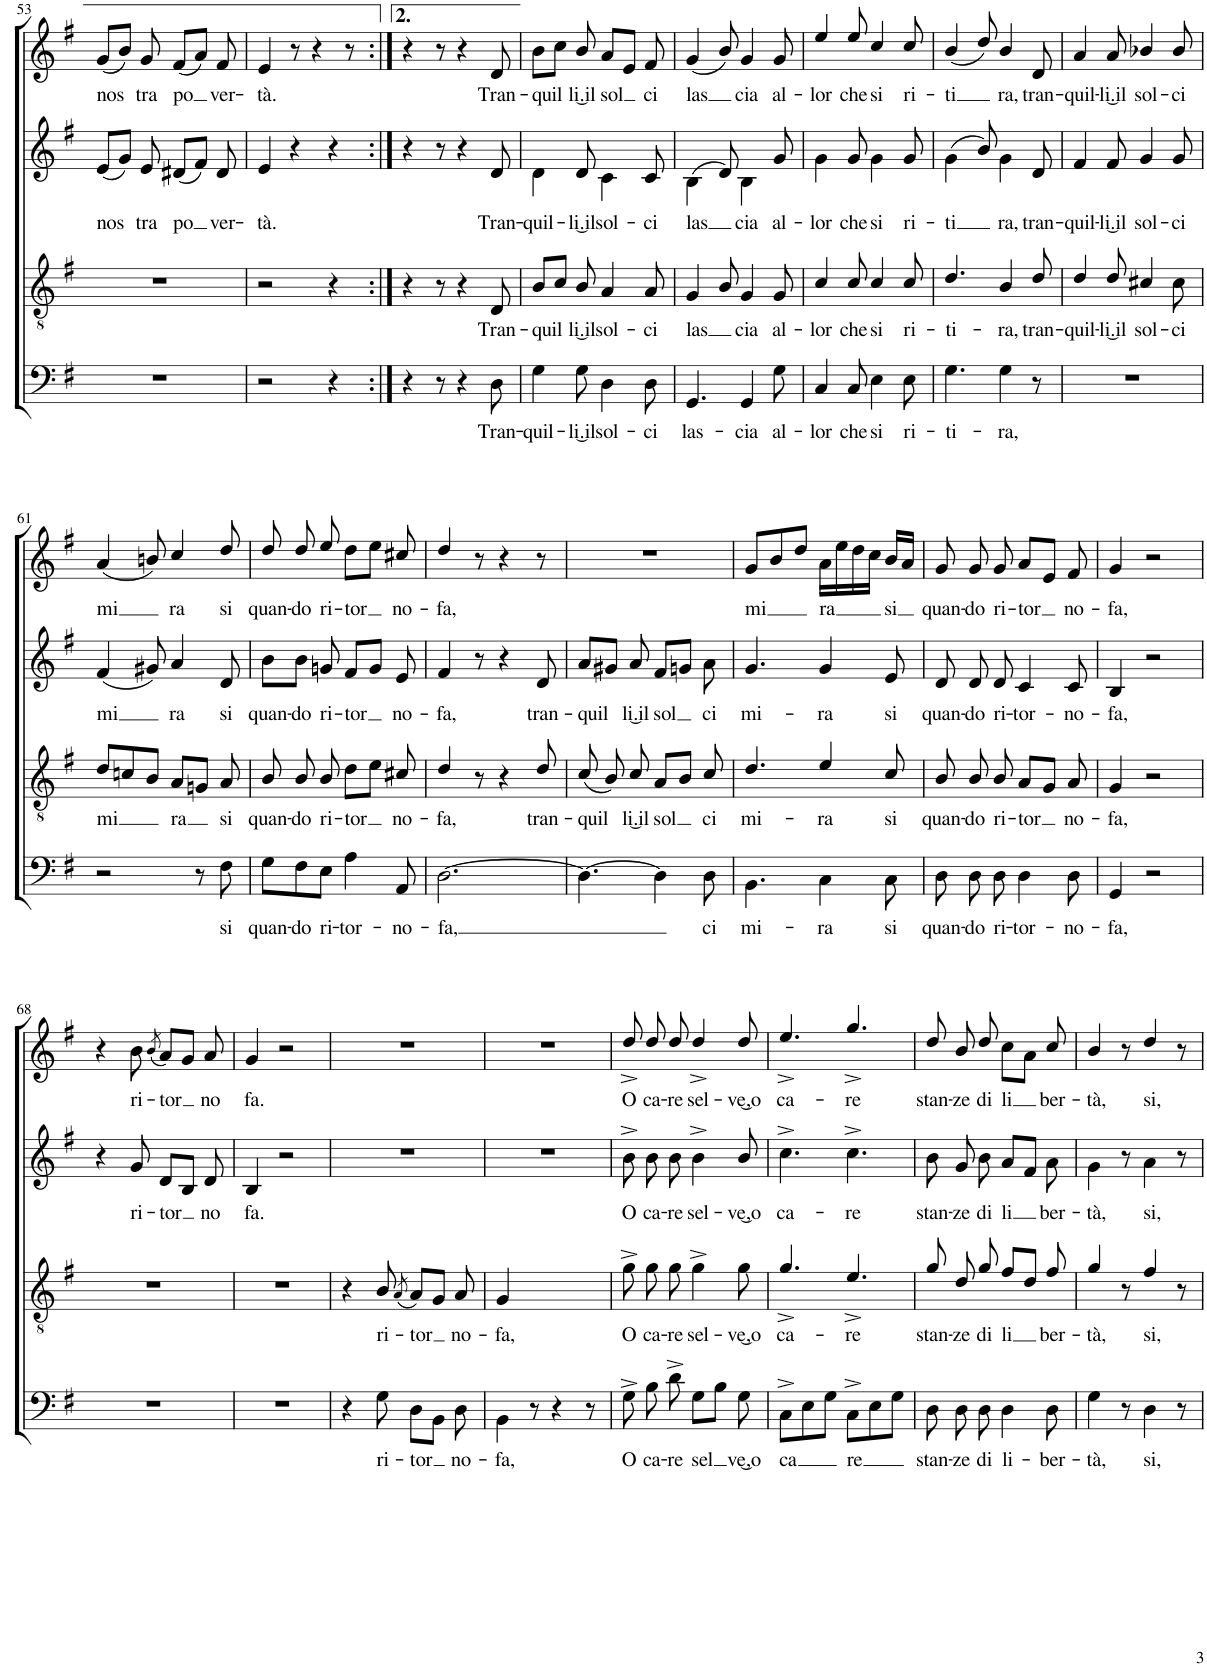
**kern	**text	**kern	**text	**kern	**text	**kern	**text
*part4	*part4	*part3	*part3	*part2	*part2	*part1	*part1
*staff4	*staff4	*staff3	*staff3	*staff2	*staff2	*staff1	*staff1
*I"Bass	*	*I"Tenor	*	*I"Alto	*	*I"Soprano	*
*	*	*I'T	*	*	*	*	*
!!LO:PB:g=z
*clefF4	*	*clefGv2	*	*clefG2	*	*clefG2	*
*Trd7c12	*	*	*	*Trd1c2	*	*	*
*k[f#]	*	*k[f#]	*	*k[f#]	*	*k[f#]	*
*M6/8	*	*M6/8	*	*M6/8	*	*M6/8	*
=53	=53	=53	=53	=53	=53	=53	=53
!	!	!	!	!	!LO:LY:b	!	!LO:LY:b
2.r	.	2.r	.	(8e/L	-nos	(8g/L	-nos
.	.	.	.	8g/J)	.	8b/J)	.
!	!	!	!	!	!LO:LY:b	!	!LO:LY:b
.	.	.	.	8e/	tra	8g/	tra
!	!	!	!	!	!LO:LY:b	!	!LO:LY:b
.	.	.	.	(8d#X/L	-po	(8f#/L	-po
.	.	.	.	8f#/J)	.	8a/J)	.
!	!	!	!	!	!LO:LY:b	!	!LO:LY:b
.	.	.	.	8d#/	ver-	8f#/	ver-
=54	=54	=54	=54	=54	=54	=54	=54
!	!	!	!	!	!LO:LY:b	!	!LO:LY:b
2r	.	2r	.	4e/	-tà.	4e/	-tà.
.	.	.	.	4r	.	8r	.
.	.	.	.	.	.	4r	.
4r	.	4r	.	4r	.	.	.
.	.	.	.	.	.	8r	.
=55:|!	=55:|!	=55:|!	=55:|!	=55:|!	=55:|!	=55:|!	=55:|!
4r	.	4r	.	4r	.	4r	.
8r	.	8r	.	8r	.	8r	.
4r	.	4r	.	4r	.	4r	.
!	!LO:LY:b	!	!LO:LY:b	!	!LO:LY:b	!	!LO:LY:b
8D\	Tran-	8D/	Tran-	8d/	Tran-	8d/	Tran-
=56	=56	=56	=56	=56	=56	=56	=56
!	!LO:LY:b	!	!LO:LY:b	!	!LO:LY:b	!	!LO:LY:b
4G\	-quil-	8B/L	-quil	4d\	-quil-	8b\L	-quil
.	.	8c/J	.	.	.	8cc\J	.
!	!LO:LY:b	!	!LO:LY:b	!	!LO:LY:b	!	!LO:LY:b
8G\	-li͜.il	8B/	li͜.il	8d/	-li͜.il	8b/	li͜.il
!	!LO:LY:b	!	!LO:LY:b	!	!LO:LY:b	!	!LO:LY:b
4D\	sol-	4A/	sol-	4c\	sol-	8a/L	-sol
.	.	.	.	.	.	8e/J	.
!	!LO:LY:b	!	!LO:LY:b	!	!LO:LY:b	!	!LO:LY:b
8D\	-ci	8A/	-ci	8c/	-ci	8f#/	ci
=57	=57	=57	=57	=57	=57	=57	=57
!	!LO:LY:b	!	!LO:LY:b	!	!LO:LY:b	!	!LO:LY:b
4.GG/	las-	4G/	-las	(4B\	-las	(4g/	-las
.	.	8B/	.	8d/)	.	8b/)	.
!	!LO:LY:b	!	!LO:LY:b	!	!LO:LY:b	!	!LO:LY:b
4GG/	-cia	4G/	cia	4B\	cia	4g/	cia
!	!LO:LY:b	!	!LO:LY:b	!	!LO:LY:b	!	!LO:LY:b
8G\	al-	8G/	al-	8g/	al-	8g/	al-
=58	=58	=58	=58	=58	=58	=58	=58
!	!LO:LY:b	!	!LO:LY:b	!	!LO:LY:b	!	!LO:LY:b
4C/	-lor	4c/	-lor	4g\	-lor	4ee/	-lor
!	!LO:LY:b	!	!LO:LY:b	!	!LO:LY:b	!	!LO:LY:b
8C/	che	8c/	che	8g/	che	8ee/	che
!	!LO:LY:b	!	!LO:LY:b	!	!LO:LY:b	!	!LO:LY:b
4E\	si	4c/	si	4g\	si	4cc/	si
!	!LO:LY:b	!	!LO:LY:b	!	!LO:LY:b	!	!LO:LY:b
8E\	ri-	8c/	ri-	8g/	ri-	8cc/	ri-
=59	=59	=59	=59	=59	=59	=59	=59
!	!LO:LY:b	!	!LO:LY:b	!	!LO:LY:b	!	!LO:LY:b
4.G\	-ti-	4.d/	-ti-	(4g\	-ti	(4b/	-ti
.	.	.	.	8b/)	.	8dd/)	.
!	!LO:LY:b	!	!LO:LY:b	!	!LO:LY:b	!	!LO:LY:b
4G\	-ra,	4B/	-ra,	4g\	ra,	4b/	ra,
!	!	!	!LO:LY:b	!	!LO:LY:b	!	!LO:LY:b
8r	.	8d/	tran-	8d/	tran-	8d/	tran-
=60	=60	=60	=60	=60	=60	=60	=60
!	!	!	!LO:LY:b	!	!LO:LY:b	!	!LO:LY:b
2.r	.	4d/	-quil-	4f#/	-quil-	4a/	-quil-
!	!	!	!LO:LY:b	!	!LO:LY:b	!	!LO:LY:b
.	.	8d/	-li͜.il	8f#/	-li͜.il	8a/	-li͜.il
!	!	!	!LO:LY:b	!	!LO:LY:b	!	!LO:LY:b
.	.	4c#X/	sol-	4g/	sol-	4b-X/	sol-
!	!	!	!LO:LY:b	!	!LO:LY:b	!	!LO:LY:b
.	.	8c#\	-ci	8g/	-ci	8b-/	-ci
!!LO:LB:g=z
=61	=61	=61	=61	=61	=61	=61	=61
!	!	!	!LO:LY:b	!	!LO:LY:b	!	!LO:LY:b
2r	.	8d/L	-mi	(4f#/	-mi	(4a/	-mi
.	.	8cn/	.	.	.	.	.
.	.	8B/J	.	8g#X/)	.	8bn/)	.
!	!	!	!LO:LY:b	!	!LO:LY:b	!	!LO:LY:b
.	.	8A/L	ra	4a/	ra	4cc/	ra
8r	.	8Gn/J	.	.	.	.	.
!	!LO:LY:b	!	!LO:LY:b	!	!LO:LY:b	!	!LO:LY:b
8F#\	si	8A/	si	8d/	si	8dd/	si
=62	=62	=62	=62	=62	=62	=62	=62
!	!LO:LY:b	!	!LO:LY:b	!	!LO:LY:b	!	!LO:LY:b
8G\L	-quan-	8B/	-quan-	8b\L	quan-	8dd/	quan-
!	!LO:LY:b	!	!LO:LY:b	!	!LO:LY:b	!	!LO:LY:b
8F#\	-do	8B/	-do	8b\J	-do	8dd/	-do
!	!LO:LY:b	!	!LO:LY:b	!	!LO:LY:b	!	!LO:LY:b
8E\J	ri-	8B/	ri-	8gn/	ri-	8ee/	ri-
!	!LO:LY:b	!	!LO:LY:b	!	!LO:LY:b	!	!LO:LY:b
4A\	-tor-	8d\L	-tor	8f#/L	-tor	8dd\L	-tor
.	.	8e\J	.	8g/J	.	8ee\J	.
!	!LO:LY:b	!	!LO:LY:b	!	!LO:LY:b	!	!LO:LY:b
8AA/	-no-	8c#X/	no-	8e/	no-	8cc#X/	no-
=63	=63	=63	=63	=63	=63	=63	=63
!	!LO:LY:b	!	!LO:LY:b	!	!LO:LY:b	!	!LO:LY:b
[2.D\	-fa,	4d/	-fa,	4f#/	-fa,	4dd/	-fa,
.	.	8r	.	8r	.	8r	.
.	.	4r	.	4r	.	4r	.
!	!	!	!LO:LY:b	!	!LO:LY:b	!	!
.	.	8d/	tran-	8d/	tran-	8r	.
=64	=64	=64	=64	=64	=64	=64	=64
!	!	!	!LO:LY:b	!	!LO:LY:b	!	!
4.D\_	.	(8c/	-quil	8a/L	-quil	2.r	.
.	.	8B/)	.	8g#X/J	.	.	.
!	!	!	!LO:LY:b	!	!LO:LY:b	!	!
.	.	8c/	li͜.il	8a/	li͜.il	.	.
!	!	!	!LO:LY:b	!	!LO:LY:b	!	!
4D\]	.	8A/L	-sol	8f#/L	-sol	.	.
.	.	8B/J	.	8gn/J	.	.	.
!	!LO:LY:b	!	!LO:LY:b	!	!LO:LY:b	!	!
8D\	ci	8c/	ci	8a\	ci	.	.
=65	=65	=65	=65	=65	=65	=65	=65
!	!LO:LY:b	!	!LO:LY:b	!	!LO:LY:b	!	!LO:LY:b
4.BB\	mi-	4.d/	mi-	4.g/	mi-	8g/L	-mi
.	.	.	.	.	.	8b/	.
.	.	.	.	.	.	8dd/J	.
!	!LO:LY:b	!	!LO:LY:b	!	!LO:LY:b	!	!LO:LY:b
4C\	-ra	4e/	-ra	4g/	-ra	16a\LL	ra
.	.	.	.	.	.	16ee\	.
.	.	.	.	.	.	16dd\	.
.	.	.	.	.	.	16cc\JJ	.
!	!LO:LY:b	!	!LO:LY:b	!	!LO:LY:b	!	!LO:LY:b
8C\	si	8c/	si	8e/	si	16b/LL	si
.	.	.	.	.	.	16a/JJ	.
=66	=66	=66	=66	=66	=66	=66	=66
!	!LO:LY:b	!	!LO:LY:b	!	!LO:LY:b	!	!LO:LY:b
8D\	quan-	8B/	quan-	8d/	quan-	8g/	quan-
!	!LO:LY:b	!	!LO:LY:b	!	!LO:LY:b	!	!LO:LY:b
8D\	-do	8B/	-do	8d/	-do	8g/	-do
!	!LO:LY:b	!	!LO:LY:b	!	!LO:LY:b	!	!LO:LY:b
8D\	ri-	8B/	ri-	8d/	ri-	8g/	ri-
!	!LO:LY:b	!	!LO:LY:b	!	!LO:LY:b	!	!LO:LY:b
4D\	-tor-	8A/L	-tor	4c/	-tor-	8a/L	-tor
.	.	8G/J	.	.	.	8e/J	.
!	!LO:LY:b	!	!LO:LY:b	!	!LO:LY:b	!	!LO:LY:b
8D\	-no-	8A/	no-	8c/	-no-	8f#/	no-
=67	=67	=67	=67	=67	=67	=67	=67
!	!LO:LY:b	!	!LO:LY:b	!	!LO:LY:b	!	!LO:LY:b
4GG/	-fa,	4G/	-fa,	4B/	-fa,	4g/	-fa,
2r	.	2r	.	2r	.	2r	.
!!LO:LB:g=z
=68	=68	=68	=68	=68	=68	=68	=68
2.r	.	2.r	.	4r	.	4r	.
!	!	!	!	!	!LO:LY:b	!	!LO:LY:b
.	.	.	.	8g/	ri-	8b\	ri-
.	.	.	.	.	.	(8qb/	.
!	!	!	!	!	!LO:LY:b	!	!LO:LY:b
.	.	.	.	8d/L	-tor	8a/L)	-tor
.	.	.	.	8B/J	.	8g/J	.
!	!	!	!	!	!LO:LY:b	!	!LO:LY:b
.	.	.	.	8d/	no	8a/	no
=69	=69	=69	=69	=69	=69	=69	=69
!	!	!	!	!	!LO:LY:b	!	!LO:LY:b
2.r	.	2.r	.	4B/	fa.	4g/	fa.
.	.	.	.	2r	.	2r	.
=70	=70	=70	=70	=70	=70	=70	=70
4r	.	4r	.	2.r	.	2.r	.
!	!LO:LY:b	!	!LO:LY:b	!	!	!	!
8G\	ri-	8B/	ri-	.	.	.	.
.	.	(8qA/	.	.	.	.	.
!	!LO:LY:b	!	!LO:LY:b	!	!	!	!
8D\L	-tor	8A/L)	-tor	.	.	.	.
8BB\J	.	8G/J	.	.	.	.	.
!	!LO:LY:b	!	!LO:LY:b	!	!	!	!
8D\	no-	8A/	no-	.	.	.	.
=71	=71	=71	=71	=71	=71	=71	=71
!	!LO:LY:b	!	!LO:LY:b	!	!	!	!
4BB\	-fa,	4G/	-fa,	2.r	.	2.r	.
8r	.	2ryy	.	.	.	.	.
4r	.	.	.	.	.	.	.
8r	.	.	.	.	.	.	.
=72	=72	=72	=72	=72	=72	=72	=72
!	!LO:LY:b	!	!LO:LY:b	!	!LO:LY:b	!	!LO:LY:b
8G^\	O	8g^\	O	8b^\	O	8dd^/	O
!	!LO:LY:b	!	!LO:LY:b	!	!LO:LY:b	!	!LO:LY:b
8B\	ca-	8g\	ca-	8b\	ca-	8dd/	ca-
!	!LO:LY:b	!	!LO:LY:b	!	!LO:LY:b	!	!LO:LY:b
8d^\	-re	8g\	-re	8b\	-re	8dd/	-re
!	!LO:LY:b	!	!LO:LY:b	!	!LO:LY:b	!	!LO:LY:b
8G\L	-sel	4g^\	sel-	4b^\	sel-	4dd^/	sel-
8B\J	.	.	.	.	.	.	.
!	!LO:LY:b	!	!LO:LY:b	!	!LO:LY:b	!	!LO:LY:b
8G\	ve͜,o	8g\	-ve͜,o	8b/	-ve͜,o	8dd/	-ve͜,o
=73	=73	=73	=73	=73	=73	=73	=73
!	!LO:LY:b	!	!LO:LY:b	!	!LO:LY:b	!	!LO:LY:b
8C^\L	-ca	4.g^/	ca-	4.cc^\	ca-	4.ee^/	ca-
8E\	.	.	.	.	.	.	.
8G\J	.	.	.	.	.	.	.
!	!LO:LY:b	!	!LO:LY:b	!	!LO:LY:b	!	!LO:LY:b
8C^\L	re	4.e^/	-re	4.cc^\	-re	4.gg^/	-re
8E\	.	.	.	.	.	.	.
8G\J	.	.	.	.	.	.	.
=74	=74	=74	=74	=74	=74	=74	=74
!	!LO:LY:b	!	!LO:LY:b	!	!LO:LY:b	!	!LO:LY:b
8D\	stan-	8g/	stan-	8b\	stan-	8dd/	stan-
!	!LO:LY:b	!	!LO:LY:b	!	!LO:LY:b	!	!LO:LY:b
8D\	-ze	8d/	-ze	8g/	-ze	8b/	-ze
!	!LO:LY:b	!	!LO:LY:b	!	!LO:LY:b	!	!LO:LY:b
8D\	di	8g/	di	8b\	di	8dd/	di
!	!LO:LY:b	!	!LO:LY:b	!	!LO:LY:b	!	!LO:LY:b
4D\	li-	8f#/L	-li	8a/L	-li	8cc\L	-li
.	.	8d/J	.	8f#/J	.	8a\J	.
!	!LO:LY:b	!	!LO:LY:b	!	!LO:LY:b	!	!LO:LY:b
8D\	-ber-	8f#/	ber-	8a\	ber-	8cc/	ber-
=75	=75	=75	=75	=75	=75	=75	=75
!	!LO:LY:b	!	!LO:LY:b	!	!LO:LY:b	!	!LO:LY:b
4G\	-tà,	4g/	-tà,	4g\	-tà,	4b/	-tà,
8r	.	8r	.	8r	.	8r	.
!	!LO:LY:b	!	!LO:LY:b	!	!LO:LY:b	!	!LO:LY:b
4D\	si,	4f#/	si,	4a\	si,	4dd/	si,
8r	.	8r	.	8r	.	8r	.
=	=	=	=	=	=	=	=
*-	*-	*-	*-	*-	*-	*-	*-
